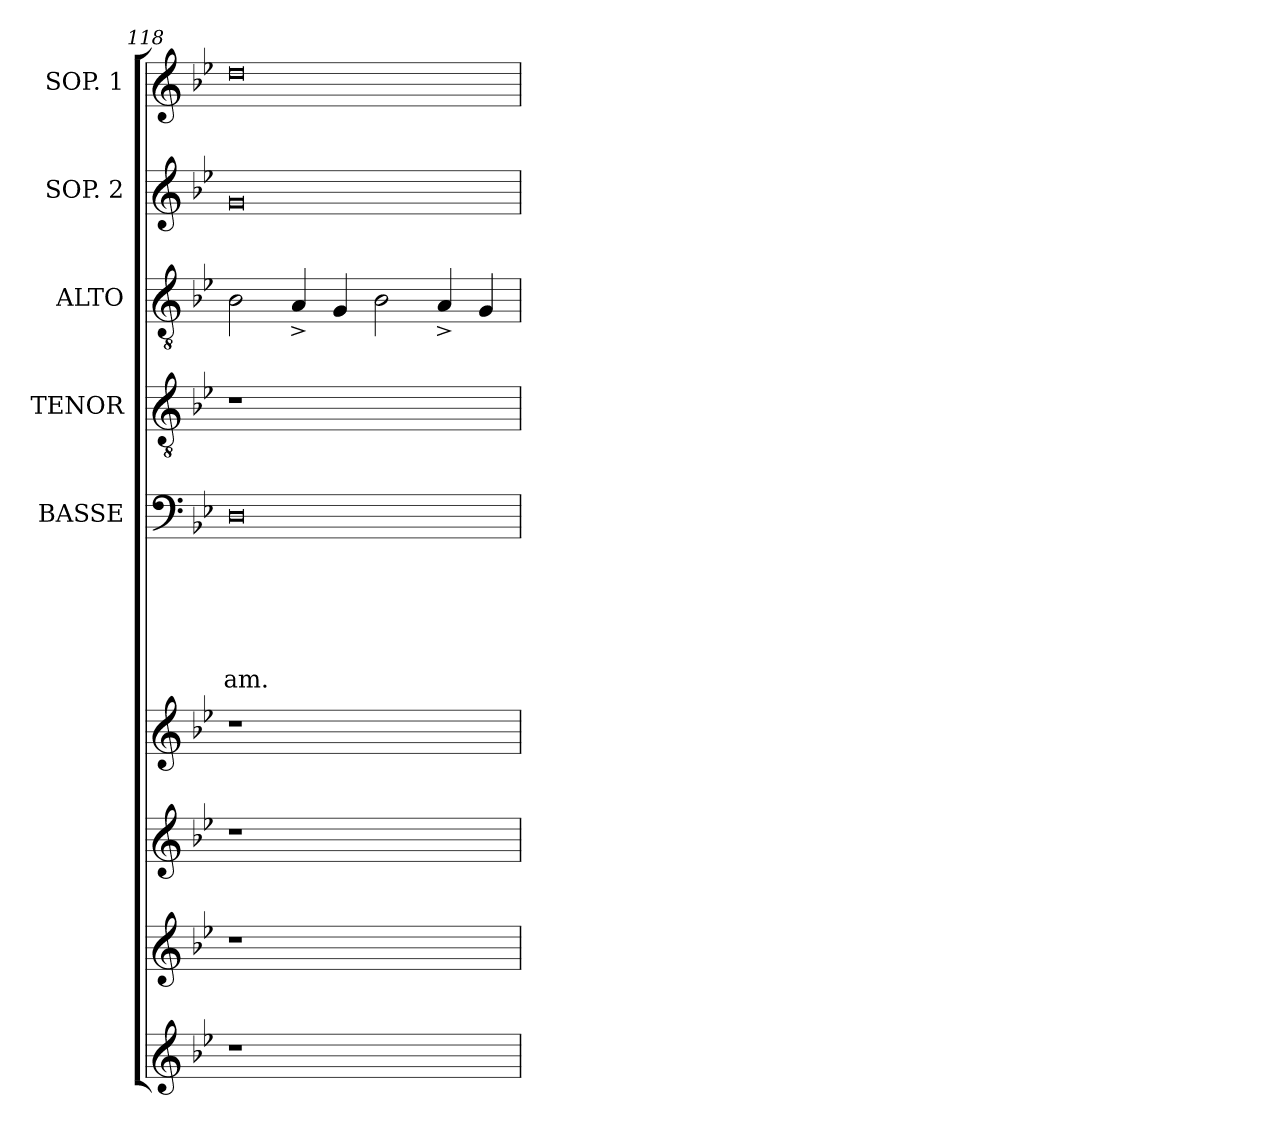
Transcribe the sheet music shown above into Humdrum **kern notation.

**kern	**kern	**kern	**kern	**kern	**text	**text	**text	**text	**text	**text	**kern	**kern	**kern	**kern
*part9	*part8	*part7	*part6	*part5	*part5	*part5	*part5	*part5	*part5	*part5	*part4	*part3	*part2	*part1
*staff9	*staff8	*staff7	*staff6	*staff5	*staff5	*staff5	*staff5	*staff5	*staff5	*staff5	*staff4	*staff3	*staff2	*staff1
*	*	*	*	*I"BASSE	*	*	*	*	*	*	*I"TENOR	*I"ALTO	*I"SOP. 2	*I"SOP. 1
*	*	*	*	*I'BAS.	*	*	*	*	*	*	*I'TEN.	*I'ALT.	*I'SOP. 2	*I'SOP. 1
*clefG2	*clefG2	*clefG2	*clefG2	*clefF4	*	*	*	*	*	*	*clefGv2	*clefGv2	*clefG2	*clefG2
*k[b-e-]	*k[b-e-]	*k[b-e-]	*k[b-e-]	*k[b-e-]	*	*	*	*	*	*	*k[b-e-]	*k[b-e-]	*k[b-e-]	*k[b-e-]
*B-:	*B-:	*B-:	*B-:	*B-:	*	*	*	*	*	*	*B-:	*B-:	*B-:	*B-:
=118	=118	=118	=118	=118	=118	=118	=118	=118	=118	=118	=118	=118	=118	=118
!	!	!	!	!	!	!	!	!	!	!LO:LY:b	!	!	!	!
1r	1r	1r	1r	0D	.	.	.	.	.	-am.	1r	2B-\	0g	0dd
.	.	.	.	.	.	.	.	.	.	.	.	4A^</	.	.
.	.	.	.	.	.	.	.	.	.	.	.	4G/	.	.
1ryy	1ryy	1ryy	1ryy	.	.	.	.	.	.	.	1ryy	2B-\	.	.
.	.	.	.	.	.	.	.	.	.	.	.	4A^</	.	.
.	.	.	.	.	.	.	.	.	.	.	.	4G/	.	.
=	=	=	=	=	=	=	=	=	=	=	=	=	=	=
*-	*-	*-	*-	*-	*-	*-	*-	*-	*-	*-	*-	*-	*-	*-
